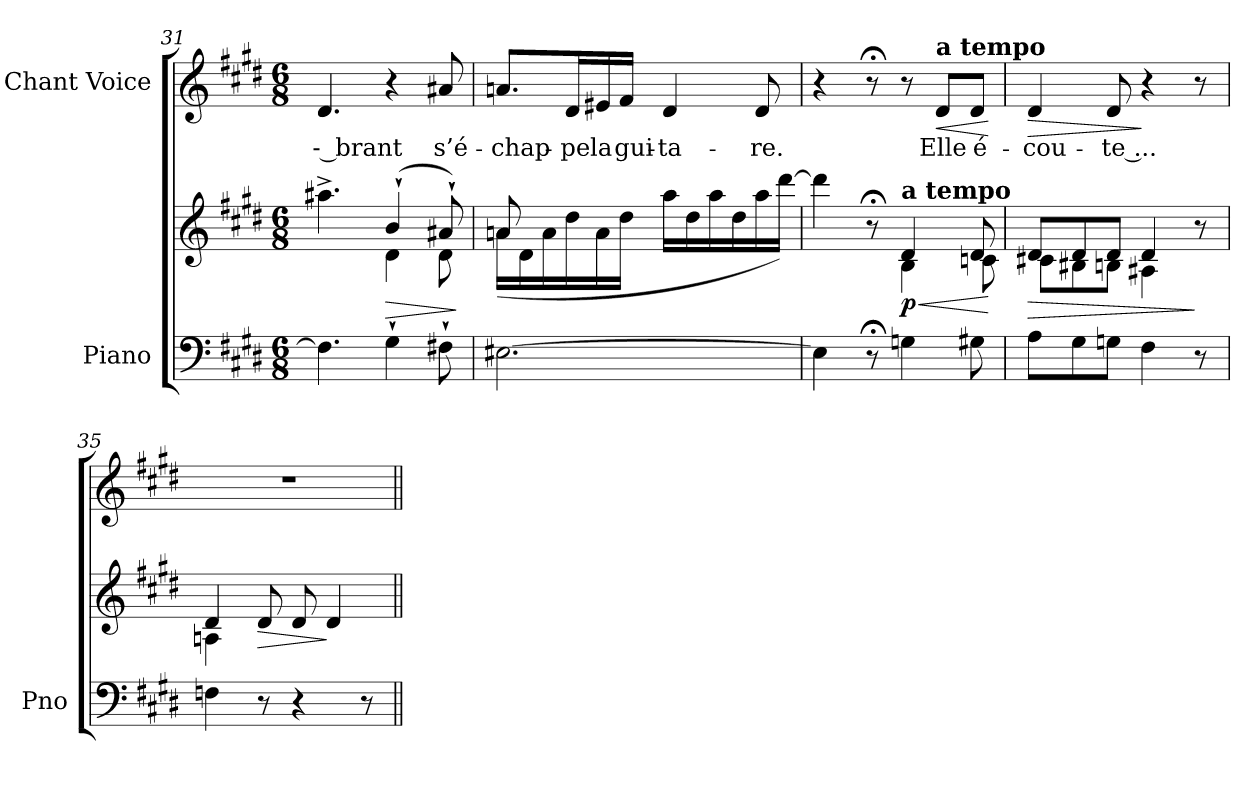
**kern	**kern	**dynam	**kern	**text	**dynam
*part2	*part2	*part2	*part1	*part1	*part1
*staff3	*staff2	*staff2/3	*staff1	*staff1	*staff1
*I"Piano	*	*	*I"Chant Voice	*	*
*I'Pno	*	*	*	*	*
*clefF4	*clefG2	*	*clefG2	*	*
*k[f#c#g#d#]	*k[f#c#g#d#]	*	*k[f#c#g#d#]	*	*
*M6/8	*M6/8	*	*M6/8	*	*
=31	=31	=31	=31	=31	=31
*	*^	*	*	*	*
4.F##\]	4.aa#X^>\	4.ryy	.	4.d#/	-- brant	.
!	!	!	!LO:HP:b	!	!	!
4G#`\	(4b`/	4d#\	>	4r	.	.
8F#X`\	8a#X`/)	8d#\	.	8a#X/	s’é-	.
*	*v	*v	*	*	*	*
.	.	]	.	.	.
=32	=32	=32	=32	=32	=32
*	*^	*	*	*	*
[2.E#X\	8an/	(>16a\LL	.	8.an/L	-chap-	.
.	.	16d#\	.	.	.	.
.	8ryy	16a\	.	.	.	.
.	.	16dd#\	.	16d#/L	-pe	.
.	8ryy	16a\	.	16e#X/	la	.
.	.	16dd#\JJ	.	16f#/JJ	gui-	.
.	4.ryy	16aa\LL	.	4d#/	-ta-	.
.	.	16dd#\	.	.	.	.
.	.	16aa\	.	.	.	.
.	.	16dd#\	.	.	.	.
.	.	16aa\	.	8d#/	-re.	.
.	.	[>16ddd#\JJ)	.	.	.	.
=33	=33	=33	=33	=33	=33	=33
4E#\]	4ddd#\]	4.ryy	.	4r	.	.
8r;<	8r;<	.	.	8r;<	.	.
!	!LO:TX:a:B:t=a tempo	!	!	!	!	!
!	!	!	!LO:HP:b	!	!	!
!	!	!	!LO:DY:n=1:b	!	!	!
4Gn\	4d#/	4B\	< p	8r	.	.
!	!	!	!	!LO:TX:a:B:t=a tempo	!	!
!	!	!	!	!	!	!LO:HP:b
.	.	.	.	8d#/L	Elle	<
8G#X\	8d#/	8cn\	.	8d#/J	é-	.
*	*v	*v	*	*	*	*
.	.	[	.	.	[
=34	=34	=34	=34	=34	=34
!	!	!LO:HP:b	!	!	!LO:HP:b
*	*^	*	*	*	*
8A\L	8d#/L	8c#X\L	>	4d#/	-cou-	>
8G#\	8d#/	8B#X\	.	.	.	.
8Gn\J	8d#/J	8Bn\J	.	8d#/	-te ...	.
4F#\	4d#/	4A#X\	.	4r	.	]
8r	8r	8ryy	]	8r	.	.
=35	=35	=35	=35	=35	=35	=35
4Fn\	4d#/	4An\	.	2.r	.	.
!	!	!	!LO:HP:b	!	!	!
8r	8d#/	2ryy	>	.	.	.
4r	8d#/	.	.	.	.	.
.	4d#/	.	]	.	.	.
8r	.	.	.	.	.	.
*	*v	*v	*	*	*	*
=||	=||	=||	=||	=||	=||
*-	*-	*-	*-	*-	*-
